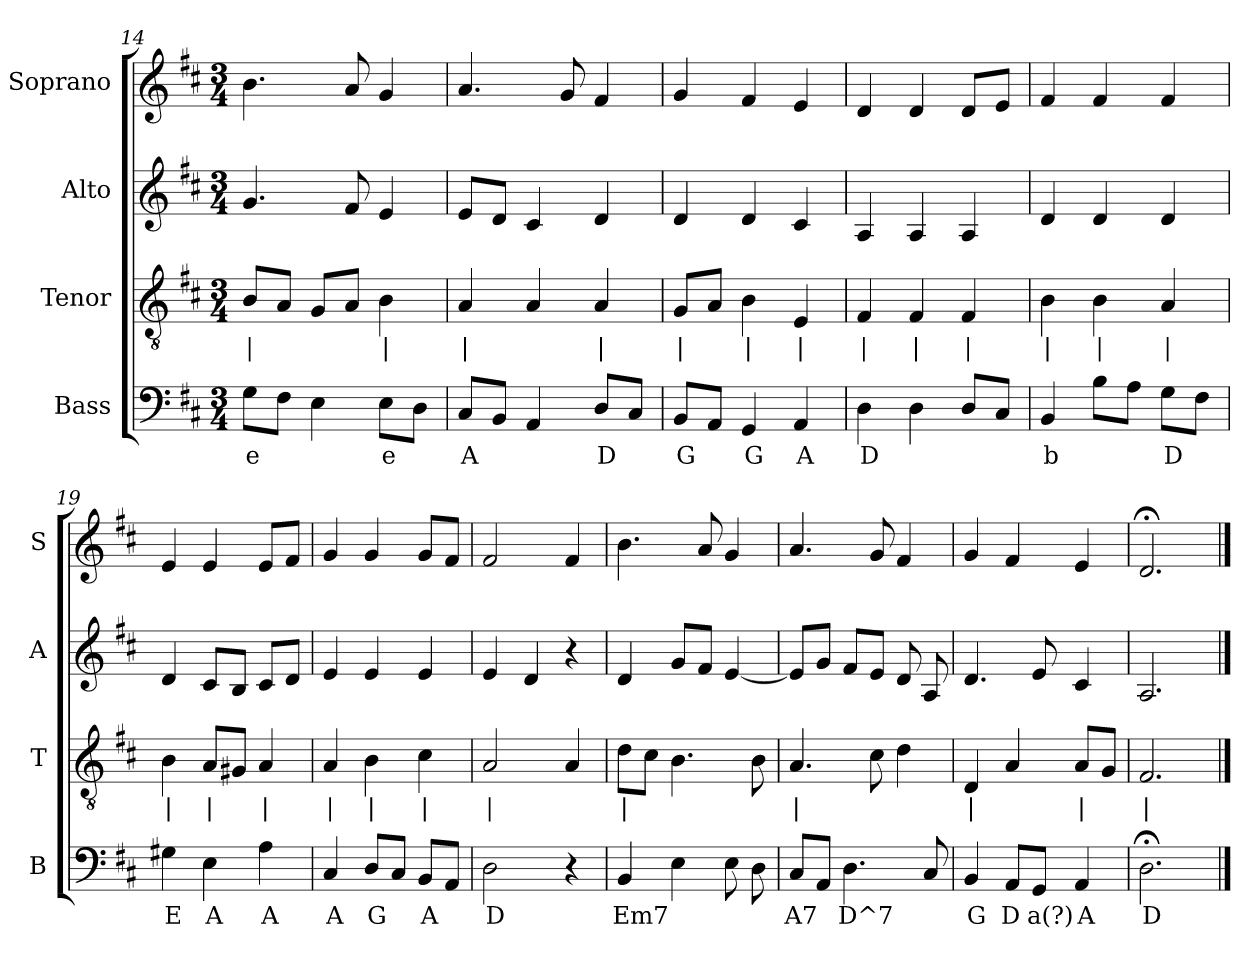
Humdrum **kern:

**kern	**text	**kern	**text	**kern	**kern
*part4	*part4	*part3	*part3	*part2	*part1
*staff4	*staff4	*staff3	*staff3	*staff2	*staff1
*I"Bass	*	*I"Tenor	*	*I"Alto	*I"Soprano
*I'B	*	*I'T	*	*I'A	*I'S
*clefF4	*	*clefGv2	*	*clefG2	*clefG2
*k[f#c#]	*	*k[f#c#]	*	*k[f#c#]	*k[f#c#]
*D:	*	*D:	*	*D:	*D:
*M3/4	*	*M3/4	*	*M3/4	*M3/4
=14	=14	=14	=14	=14	=14
8GL	e	8BL	|	4.g	4.b
8F#J	.	8AJ	.	.	.
4E	.	8GL	.	.	.
.	.	8AJ	.	8f#	8a
8EL	e	4B	|	4e	4g
8DJ	.	.	.	.	.
=15	=15	=15	=15	=15	=15
8C#L	A	4A	|	8eL	4.a
8BBJ	.	.	.	8dJ	.
4AA	.	4A	.	4c#	.
.	.	.	.	.	8g
8DL	D	4A	|	4d	4f#
8C#J	.	.	.	.	.
=16	=16	=16	=16	=16	=16
8BBL	G	8GL	|	4d	4g
8AAJ	.	8AJ	.	.	.
4GG	G	4B	|	4d	4f#
4AA	A	4E	|	4c#	4e
=17	=17	=17	=17	=17	=17
4D	D	4F#	|	4A	4d
4D	.	4F#	|	4A	4d
8DL	.	4F#	|	4A	8dL
8C#J	.	.	.	.	8eJ
=18	=18	=18	=18	=18	=18
4BB	b	4B	|	4d	4f#
8BL	.	4B	|	4d	4f#
8AJ	.	.	.	.	.
8GL	D	4A	|	4d	4f#
8F#J	.	.	.	.	.
=19	=19	=19	=19	=19	=19
4G#X	E	4B	|	4d	4e
4E	A	8AL	|	8c#L	4e
.	.	8G#XJ	.	8BJ	.
4A	A	4A	|	8c#L	8eL
.	.	.	.	8dJ	8f#J
=20	=20	=20	=20	=20	=20
4C#	A	4A	|	4e	4g
8DL	G	4B	|	4e	4g
8C#J	.	.	.	.	.
8BBL	A	4c#	|	4e	8gL
8AAJ	.	.	.	.	8f#J
=21	=21	=21	=21	=21	=21
2D	D	2A	|	4e	2f#
.	.	.	.	4d	.
4r	.	4A	.	4r	4f#
=22	=22	=22	=22	=22	=22
4BB	Em7	8dL	|	4d	4.b
.	.	8c#J	.	.	.
4E	.	4.B	.	8gL	.
.	.	.	.	8f#J	8a
8E	.	.	.	[4e	4g
8D	.	8B	.	.	.
=23	=23	=23	=23	=23	=23
8C#L	A7	4.A	|	8eL]	4.a
8AAJ	.	.	.	8gJ	.
4.D	D^7	.	.	8f#L	.
.	.	8c#	.	8eJ	8g
.	.	4d	.	8d	4f#
8C#	.	.	.	8A	.
=24	=24	=24	=24	=24	=24
4BB	G	4D	|	4.d	4g
8AAL	D	4A	.	.	4f#
8GGJ	a(?)	.	.	8e	.
4AA	A	8AL	|	4c#	4e
.	.	8GJ	.	.	.
=25	=25	=25	=25	=25	=25
2.D;<	D	2.F#	|	2.A	2.d;<
==	==	==	==	==	==
*-	*-	*-	*-	*-	*-
